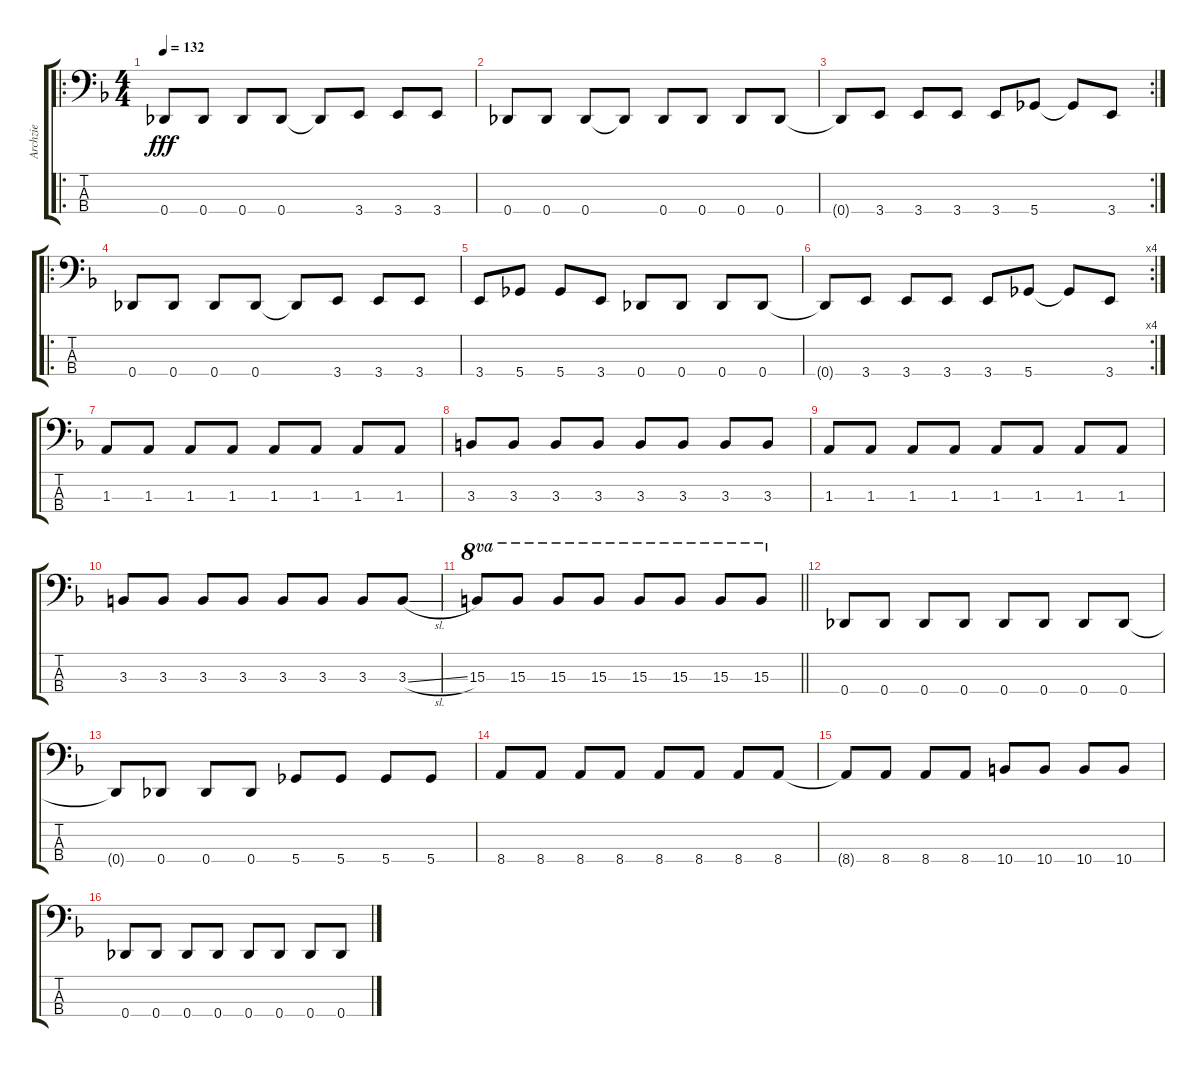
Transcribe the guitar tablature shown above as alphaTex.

\track ("Archzie" "Archzie") {instrument electricbassfinger}
\staff {score tabs}
\tuning (Gb2 Db2 Ab1 Db1) {hide}
\ro
\ts (4 4)
\tempo 132
\clef f4
\ks f
0.4.8{dy fff} 0.4.8 0.4.8 0.4.8 0.4{t}.8 3.4.8 3.4.8 3.4.8 |
0.4.8 0.4.8 0.4.8 0.4{t}.8 0.4.8 0.4.8 0.4.8 0.4.8 |
\rc 2
0.4{t}.8 3.4.8 3.4.8 3.4.8 3.4.8 5.4.8 5.4{t}.8 3.4.8 |
\ro
0.4.8 0.4.8 0.4.8 0.4.8 0.4{t}.8 3.4.8 3.4.8 3.4.8 |
3.4.8 5.4.8 5.4.8 3.4.8 0.4.8 0.4.8 0.4.8 0.4.8 |
\rc 4
0.4{t}.8 3.4.8 3.4.8 3.4.8 3.4.8 5.4.8 5.4{t}.8 3.4.8 |
1.3.8 1.3.8 1.3.8 1.3.8 1.3.8 1.3.8 1.3.8 1.3.8 |
3.3.8 3.3.8 3.3.8 3.3.8 3.3.8 3.3.8 3.3.8 3.3.8 |
1.3.8 1.3.8 1.3.8 1.3.8 1.3.8 1.3.8 1.3.8 1.3.8 |
3.3.8 3.3.8 3.3.8 3.3.8 3.3.8 3.3.8 3.3.8 3.3{sl}.8 |
\barLineRight lightlight
15.3.8{ot 8va} 15.3.8{ot 8va} 15.3.8{ot 8va} 15.3.8{ot 8va} 15.3.8{ot 8va} 15.3.8{ot 8va} 15.3.8{ot 8va} 15.3.8{ot 8va} |
0.4.8 0.4.8 0.4.8 0.4.8 0.4.8 0.4.8 0.4.8 0.4.8 |
0.4{t}.8 0.4.8 0.4.8 0.4.8 5.4.8 5.4.8 5.4.8 5.4.8 |
8.4.8 8.4.8 8.4.8 8.4.8 8.4.8 8.4.8 8.4.8 8.4.8 |
8.4{t}.8 8.4.8 8.4.8 8.4.8 10.4.8 10.4.8 10.4.8 10.4.8 |
0.4.8 0.4.8 0.4.8 0.4.8 0.4.8 0.4.8 0.4.8 0.4.8
